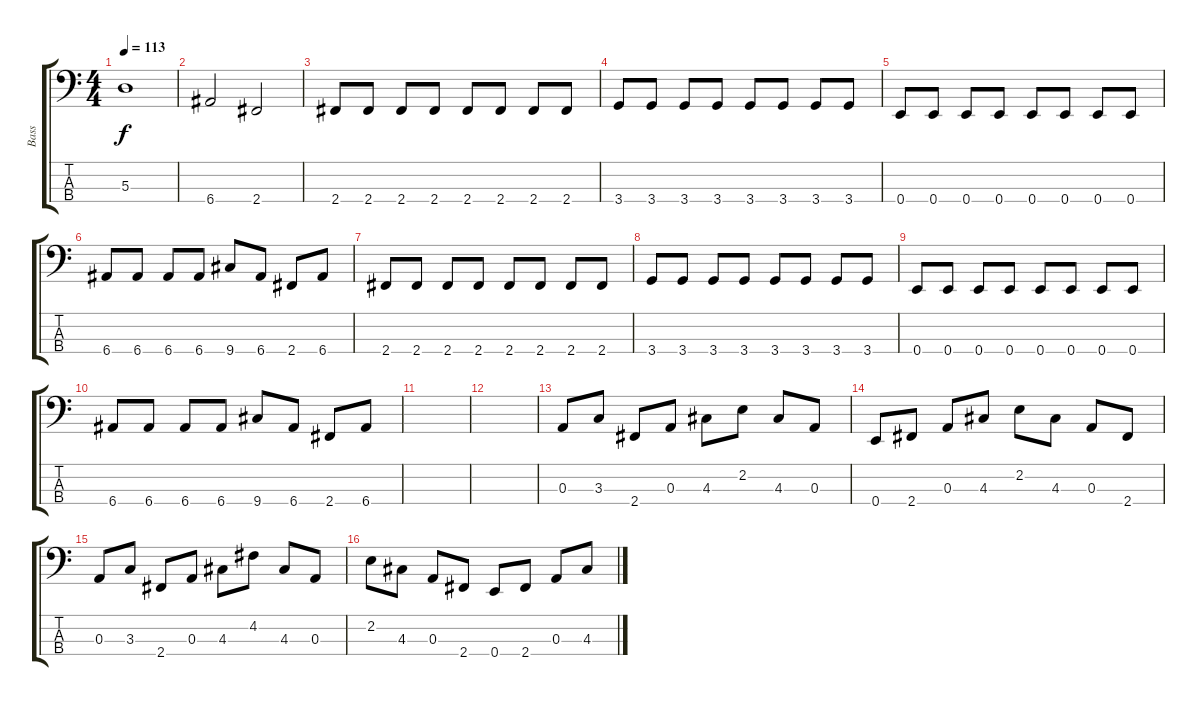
\track ("Bass" "Bass") {instrument fretlessbass}
\staff {score tabs}
\tuning (G2 D2 A1 E1) {hide}
\ts (4 4)
\tempo 113
\clef f4
\ks c
5.3.1{dy f} |
6.4.2 2.4.2 |
2.4.8 2.4.8 2.4.8 2.4.8 2.4.8 2.4.8 2.4.8 2.4.8 |
3.4.8 3.4.8 3.4.8 3.4.8 3.4.8 3.4.8 3.4.8 3.4.8 |
0.4.8 0.4.8 0.4.8 0.4.8 0.4.8 0.4.8 0.4.8 0.4.8 |
6.4.8 6.4.8 6.4.8 6.4.8 9.4.8 6.4.8 2.4.8 6.4.8 |
2.4.8 2.4.8 2.4.8 2.4.8 2.4.8 2.4.8 2.4.8 2.4.8 |
3.4.8 3.4.8 3.4.8 3.4.8 3.4.8 3.4.8 3.4.8 3.4.8 |
0.4.8 0.4.8 0.4.8 0.4.8 0.4.8 0.4.8 0.4.8 0.4.8 |
6.4.8 6.4.8 6.4.8 6.4.8 9.4.8 6.4.8 2.4.8 6.4.8 |
|
|
0.3.8 3.3.8 2.4.8 0.3.8 4.3.8 2.2.8 4.3.8 0.3.8 |
0.4.8 2.4.8 0.3.8 4.3.8 2.2.8 4.3.8 0.3.8 2.4.8 |
0.3.8 3.3.8 2.4.8 0.3.8 4.3.8 4.2.8 4.3.8 0.3.8 |
2.2.8 4.3.8 0.3.8 2.4.8 0.4.8 2.4.8 0.3.8 4.3.8
